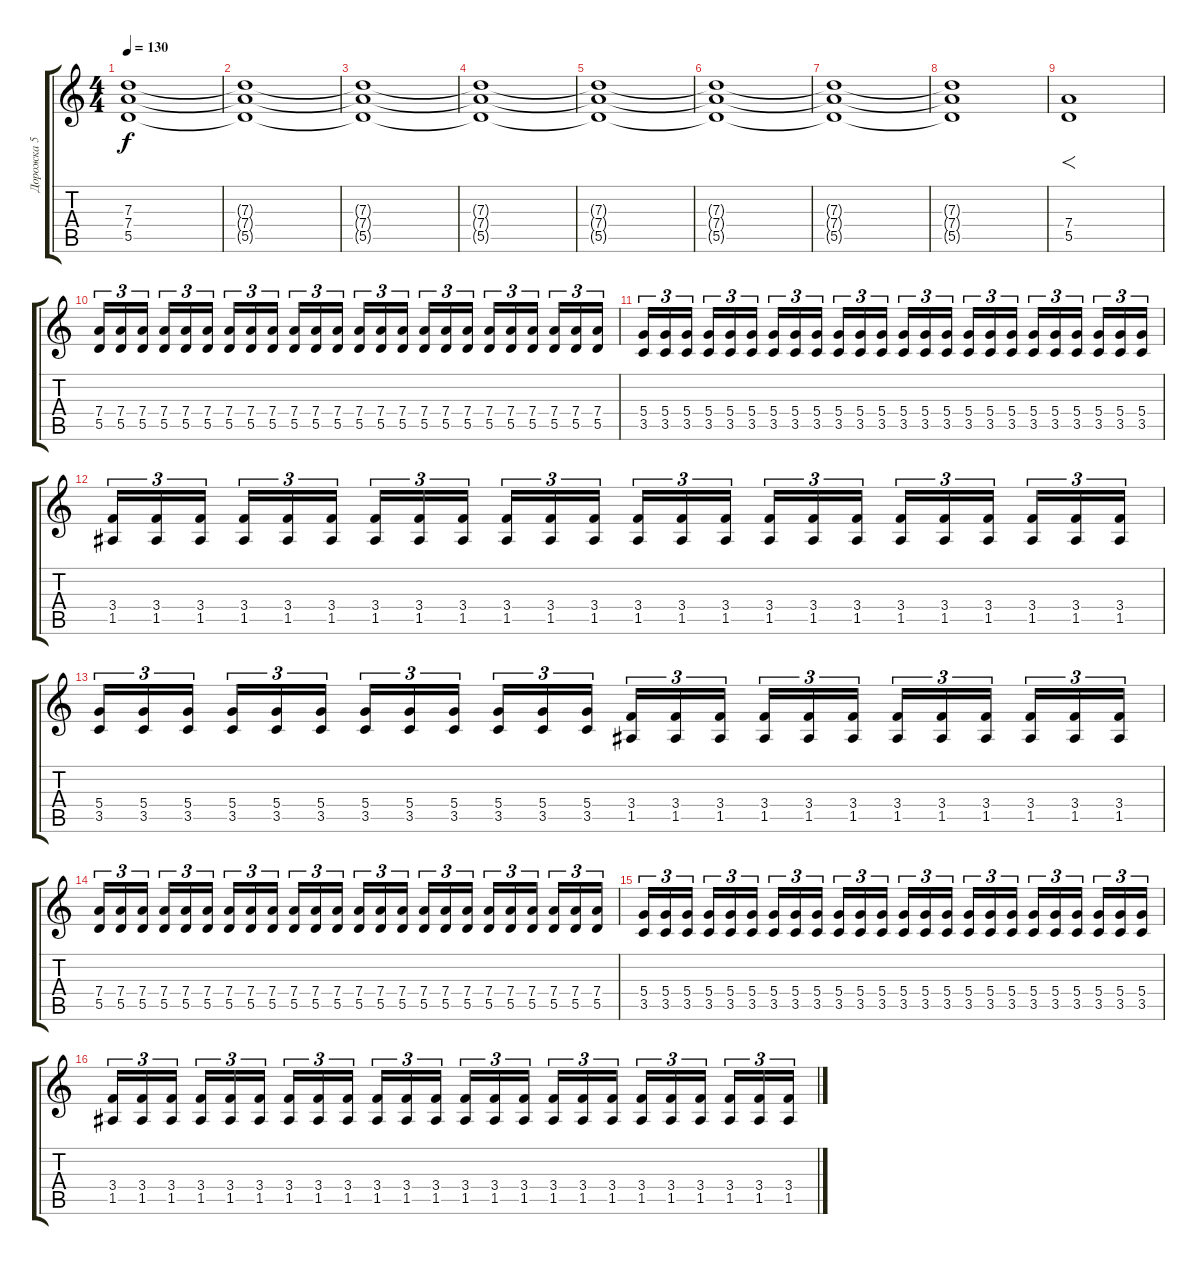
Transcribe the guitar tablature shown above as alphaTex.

\track ("Дорожка 5" "Дорожка 5") {instrument distortionguitar}
\staff {score tabs}
\tuning (E4 B3 G3 D3 A2 E2) {hide}
\ts (4 4)
\tempo 130
\clef g2
\ks c
(7.3 7.4 5.5).1{dy f} |
(7.3{t} 7.4{t} 5.5{t}).1 |
(7.3{t} 7.4{t} 5.5{t}).1 |
(7.3{t} 7.4{t} 5.5{t}).1 |
(7.3{t} 7.4{t} 5.5{t}).1 |
(7.3{t} 7.4{t} 5.5{t}).1 |
(7.3{t} 7.4{t} 5.5{t}).1 |
(7.3{t} 7.4{t} 5.5{t}).1 |
(7.4 5.5).1{f} |
(7.4 5.5).16{tu (3 2)} (7.4 5.5).16{tu (3 2)} (7.4 5.5).16{tu (3 2)} (7.4 5.5).16{tu (3 2)} (7.4 5.5).16{tu (3 2)} (7.4 5.5).16{tu (3 2)} (7.4 5.5).16{tu (3 2)} (7.4 5.5).16{tu (3 2)} (7.4 5.5).16{tu (3 2)} (7.4 5.5).16{tu (3 2)} (7.4 5.5).16{tu (3 2)} (7.4 5.5).16{tu (3 2)} (7.4 5.5).16{tu (3 2)} (7.4 5.5).16{tu (3 2)} (7.4 5.5).16{tu (3 2)} (7.4 5.5).16{tu (3 2)} (7.4 5.5).16{tu (3 2)} (7.4 5.5).16{tu (3 2)} (7.4 5.5).16{tu (3 2)} (7.4 5.5).16{tu (3 2)} (7.4 5.5).16{tu (3 2)} (7.4 5.5).16{tu (3 2)} (7.4 5.5).16{tu (3 2)} (7.4 5.5).16{tu (3 2)} |
(5.4 3.5).16{tu (3 2)} (5.4 3.5).16{tu (3 2)} (5.4 3.5).16{tu (3 2)} (5.4 3.5).16{tu (3 2)} (5.4 3.5).16{tu (3 2)} (5.4 3.5).16{tu (3 2)} (5.4 3.5).16{tu (3 2)} (5.4 3.5).16{tu (3 2)} (5.4 3.5).16{tu (3 2)} (5.4 3.5).16{tu (3 2)} (5.4 3.5).16{tu (3 2)} (5.4 3.5).16{tu (3 2)} (5.4 3.5).16{tu (3 2)} (5.4 3.5).16{tu (3 2)} (5.4 3.5).16{tu (3 2)} (5.4 3.5).16{tu (3 2)} (5.4 3.5).16{tu (3 2)} (5.4 3.5).16{tu (3 2)} (5.4 3.5).16{tu (3 2)} (5.4 3.5).16{tu (3 2)} (5.4 3.5).16{tu (3 2)} (5.4 3.5).16{tu (3 2)} (5.4 3.5).16{tu (3 2)} (5.4 3.5).16{tu (3 2)} |
(3.4 1.5).16{tu (3 2)} (3.4 1.5).16{tu (3 2)} (3.4 1.5).16{tu (3 2)} (3.4 1.5).16{tu (3 2)} (3.4 1.5).16{tu (3 2)} (3.4 1.5).16{tu (3 2)} (3.4 1.5).16{tu (3 2)} (3.4 1.5).16{tu (3 2)} (3.4 1.5).16{tu (3 2)} (3.4 1.5).16{tu (3 2)} (3.4 1.5).16{tu (3 2)} (3.4 1.5).16{tu (3 2)} (3.4 1.5).16{tu (3 2)} (3.4 1.5).16{tu (3 2)} (3.4 1.5).16{tu (3 2)} (3.4 1.5).16{tu (3 2)} (3.4 1.5).16{tu (3 2)} (3.4 1.5).16{tu (3 2)} (3.4 1.5).16{tu (3 2)} (3.4 1.5).16{tu (3 2)} (3.4 1.5).16{tu (3 2)} (3.4 1.5).16{tu (3 2)} (3.4 1.5).16{tu (3 2)} (3.4 1.5).16{tu (3 2)} |
(5.4 3.5).16{tu (3 2)} (5.4 3.5).16{tu (3 2)} (5.4 3.5).16{tu (3 2)} (5.4 3.5).16{tu (3 2)} (5.4 3.5).16{tu (3 2)} (5.4 3.5).16{tu (3 2)} (5.4 3.5).16{tu (3 2)} (5.4 3.5).16{tu (3 2)} (5.4 3.5).16{tu (3 2)} (5.4 3.5).16{tu (3 2)} (5.4 3.5).16{tu (3 2)} (5.4 3.5).16{tu (3 2)} (3.4 1.5).16{tu (3 2)} (3.4 1.5).16{tu (3 2)} (3.4 1.5).16{tu (3 2)} (3.4 1.5).16{tu (3 2)} (3.4 1.5).16{tu (3 2)} (3.4 1.5).16{tu (3 2)} (3.4 1.5).16{tu (3 2)} (3.4 1.5).16{tu (3 2)} (3.4 1.5).16{tu (3 2)} (3.4 1.5).16{tu (3 2)} (3.4 1.5).16{tu (3 2)} (3.4 1.5).16{tu (3 2)} |
(7.4 5.5).16{tu (3 2)} (7.4 5.5).16{tu (3 2)} (7.4 5.5).16{tu (3 2)} (7.4 5.5).16{tu (3 2)} (7.4 5.5).16{tu (3 2)} (7.4 5.5).16{tu (3 2)} (7.4 5.5).16{tu (3 2)} (7.4 5.5).16{tu (3 2)} (7.4 5.5).16{tu (3 2)} (7.4 5.5).16{tu (3 2)} (7.4 5.5).16{tu (3 2)} (7.4 5.5).16{tu (3 2)} (7.4 5.5).16{tu (3 2)} (7.4 5.5).16{tu (3 2)} (7.4 5.5).16{tu (3 2)} (7.4 5.5).16{tu (3 2)} (7.4 5.5).16{tu (3 2)} (7.4 5.5).16{tu (3 2)} (7.4 5.5).16{tu (3 2)} (7.4 5.5).16{tu (3 2)} (7.4 5.5).16{tu (3 2)} (7.4 5.5).16{tu (3 2)} (7.4 5.5).16{tu (3 2)} (7.4 5.5).16{tu (3 2)} |
(5.4 3.5).16{tu (3 2)} (5.4 3.5).16{tu (3 2)} (5.4 3.5).16{tu (3 2)} (5.4 3.5).16{tu (3 2)} (5.4 3.5).16{tu (3 2)} (5.4 3.5).16{tu (3 2)} (5.4 3.5).16{tu (3 2)} (5.4 3.5).16{tu (3 2)} (5.4 3.5).16{tu (3 2)} (5.4 3.5).16{tu (3 2)} (5.4 3.5).16{tu (3 2)} (5.4 3.5).16{tu (3 2)} (5.4 3.5).16{tu (3 2)} (5.4 3.5).16{tu (3 2)} (5.4 3.5).16{tu (3 2)} (5.4 3.5).16{tu (3 2)} (5.4 3.5).16{tu (3 2)} (5.4 3.5).16{tu (3 2)} (5.4 3.5).16{tu (3 2)} (5.4 3.5).16{tu (3 2)} (5.4 3.5).16{tu (3 2)} (5.4 3.5).16{tu (3 2)} (5.4 3.5).16{tu (3 2)} (5.4 3.5).16{tu (3 2)} |
(3.4 1.5).16{tu (3 2)} (3.4 1.5).16{tu (3 2)} (3.4 1.5).16{tu (3 2)} (3.4 1.5).16{tu (3 2)} (3.4 1.5).16{tu (3 2)} (3.4 1.5).16{tu (3 2)} (3.4 1.5).16{tu (3 2)} (3.4 1.5).16{tu (3 2)} (3.4 1.5).16{tu (3 2)} (3.4 1.5).16{tu (3 2)} (3.4 1.5).16{tu (3 2)} (3.4 1.5).16{tu (3 2)} (3.4 1.5).16{tu (3 2)} (3.4 1.5).16{tu (3 2)} (3.4 1.5).16{tu (3 2)} (3.4 1.5).16{tu (3 2)} (3.4 1.5).16{tu (3 2)} (3.4 1.5).16{tu (3 2)} (3.4 1.5).16{tu (3 2)} (3.4 1.5).16{tu (3 2)} (3.4 1.5).16{tu (3 2)} (3.4 1.5).16{tu (3 2)} (3.4 1.5).16{tu (3 2)} (3.4 1.5).16{tu (3 2)}
